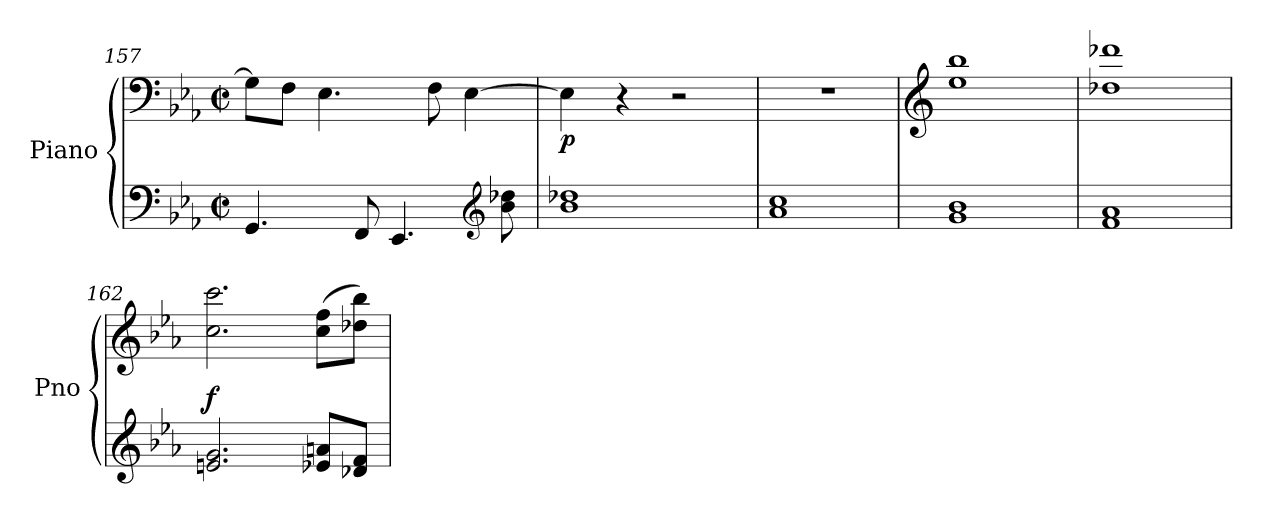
**kern	**kern	**dynam
*part1	*part1	*part1
*staff2	*staff1	*staff1/2
*I"Piano	*	*
*I'Pno	*	*
*clefF4	*clefF4	*
*k[b-e-a-]	*k[b-e-a-]	*
*E-:	*E-:	*
*M2/2	*M2/2	*
*met(c|)	*met(c|)	*
=157	=157	=157
4.GG/	8G\L]	.
.	8F\J	.
.	4.E-\	.
8FF/	.	.
4.EE-/	.	.
.	8F\	.
.	[4E-\	.
*clefG2	*	*
8b-\ 8dd-X\	.	.
=158	=158	=158
!	!	!LO:DY:b
1b- 1dd-X	4E-\]	p
.	4r	.
.	2r	.
=159	=159	=159
1a- 1cc	1r	.
=160	=160	=160
*	*clefG2	*
1g 1b-	1ee- 1bb-	.
=161	=161	=161
1f 1a-	1dd-X 1ddd-X	.
=162	=162	=162
!	!	!LO:DY:a=2
2.en/ 2.g/	2.cc\ 2.ccc\	f
8e-X/ 8an/L	(>8cc\ 8ff\L	.
8d-X/ 8f/J	8dd-X\ 8bb-\J)	.
=	=	=
*-	*-	*-
